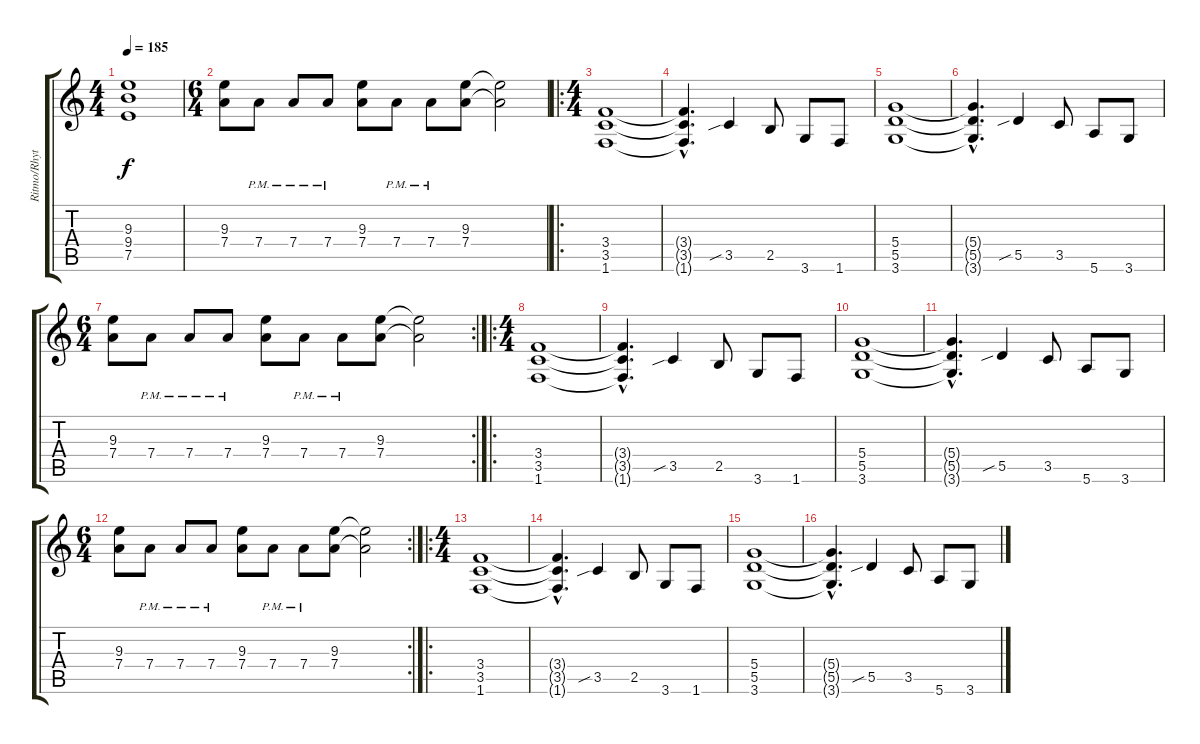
\track ("Ritmo/Rhytm" "Ritmo/Rhyt") {instrument distortionguitar}
\staff {score tabs}
\tuning (E4 B3 G3 D3 A2 E2) {hide}
\ts (4 4)
\tempo 185
\clef g2
\ks c
(9.3 9.4 7.5).1{dy f} |
\ts (6 4)
(9.3 7.4).8 7.4{pm}.8 7.4{pm}.8 7.4{pm}.8 (9.3 7.4).8 7.4{pm}.8 7.4{pm}.8 (9.3 7.4).8 (9.3{t} 7.4{t}).2 |
\ro
\ts (4 4)
(3.4 3.5 1.6).1 |
(3.4{hac t} 3.5{hac t} 1.6{hac t}).4{d} 3.5{sib}.4 2.5.8 3.6.8 1.6.8 |
(5.4 5.5 3.6).1 |
(5.4{hac t} 5.5{hac t} 3.6{hac t}).4{d} 5.5{sib}.4 3.5.8 5.6.8 3.6.8 |
\rc 2
\ts (6 4)
(9.3 7.4).8 7.4{pm}.8 7.4{pm}.8 7.4{pm}.8 (9.3 7.4).8 7.4{pm}.8 7.4{pm}.8 (9.3 7.4).8 (9.3{t} 7.4{t}).2 |
\ro
\ts (4 4)
(3.4 3.5 1.6).1 |
(3.4{hac t} 3.5{hac t} 1.6{hac t}).4{d} 3.5{sib}.4 2.5.8 3.6.8 1.6.8 |
(5.4 5.5 3.6).1 |
(5.4{hac t} 5.5{hac t} 3.6{hac t}).4{d} 5.5{sib}.4 3.5.8 5.6.8 3.6.8 |
\rc 2
\ts (6 4)
(9.3 7.4).8 7.4{pm}.8 7.4{pm}.8 7.4{pm}.8 (9.3 7.4).8 7.4{pm}.8 7.4{pm}.8 (9.3 7.4).8 (9.3{t} 7.4{t}).2 |
\ro
\ts (4 4)
(3.4 3.5 1.6).1 |
(3.4{hac t} 3.5{hac t} 1.6{hac t}).4{d} 3.5{sib}.4 2.5.8 3.6.8 1.6.8 |
(5.4 5.5 3.6).1 |
(5.4{hac t} 5.5{hac t} 3.6{hac t}).4{d} 5.5{sib}.4 3.5.8 5.6.8 3.6.8
